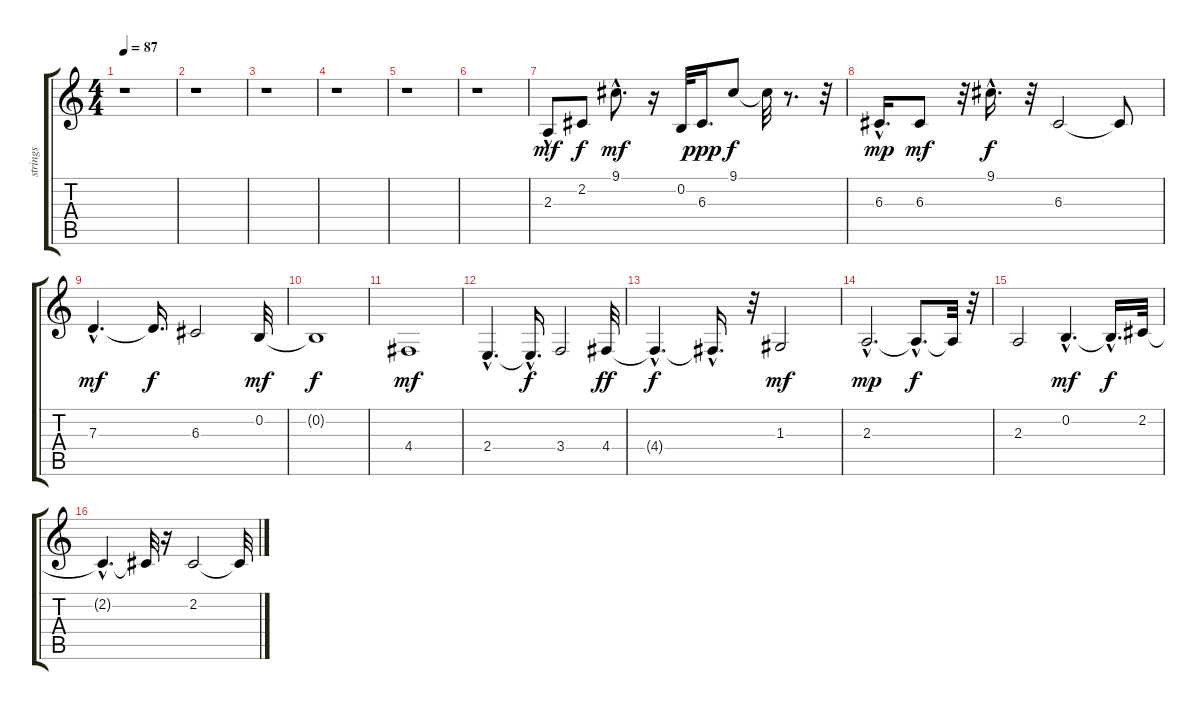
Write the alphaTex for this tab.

\track ("strings" "strings") {instrument synthstrings2}
\staff {score tabs}
\tuning (E4 B3 G3 D3 A2 E2) {hide}
\ts (4 4)
\tempo 87
\clef g2
\ks c
r.1{dy p} |
r.1 |
r.1 |
r.1 |
r.1 |
r.1 |
2.3{hac}.8{dy mf} 2.2.8{dy f} 9.1{hac}.8{d dy mf} r.16 0.2.32 6.3.16{d dy ppp} 9.1.8{dy f} 9.1{t}.32 r.8{d} r.32 |
6.3{hac}.16{d dy mp} 6.3.8{dy mf} r.32 9.1{hac}.16{d dy f} r.32 6.3.2 6.3{t}.8 |
7.3{hac}.4{d dy mf} 7.3{t}.16{d dy f} 6.3.2 0.2.32{dy mf} |
0.2{t}.1{dy f} |
4.4.1{dy mf} |
2.4{hac}.4{d} 2.4{hac t}.16{d dy f} 3.4.2 4.4.32{dy ff} |
4.4{hac t}.4{d dy f} 4.4{hac t}.16{d} r.32 1.3.2{dy mf} |
2.3{hac}.2{d dy mp} 2.3{hac t}.8{d dy f} 2.3{t}.32 r.32 |
2.3.2 0.2{hac}.4{d dy mf} 0.2{hac t}.16{d dy f} 2.2.32 |
2.2{hac t}.4{d} 2.2{t}.32 r.16 2.2.2 2.2{t}.32
